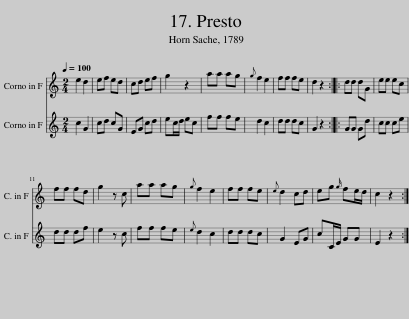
X:1
%%score 1 2
L:1/8
Q:1/4=100
M:2/4
I:linebreak $
K:none
V:1 treble transpose=-7
V:2 treble transpose=-7
V:1
[K:C] e2 d2 | ef ed | cd ef | g2 z2 | aa ag | %5
{g} f2 e2 | ff fe | d2 z2 :: dd dG | ee ec |$ %10
 ff fd | g2 z c | aa ag |{g} f2 e2 | ff fe | %15
{e} d2 cd | eg{g} fe/d/ | c2 z2 :| %18
V:2
[K:C] c2 G2 | cd cG | EG cd | ec/d/ ec | ff fe | %5
 d2 c2 | dd dc | G2 z2 :: GG Gd | cc ce |$ %10
 dd df | e2 z c | ff fe |{e} d2 c2 | dd dc | %15
 G2 EG | cC/E/ GG | E2 z2 :| %18
